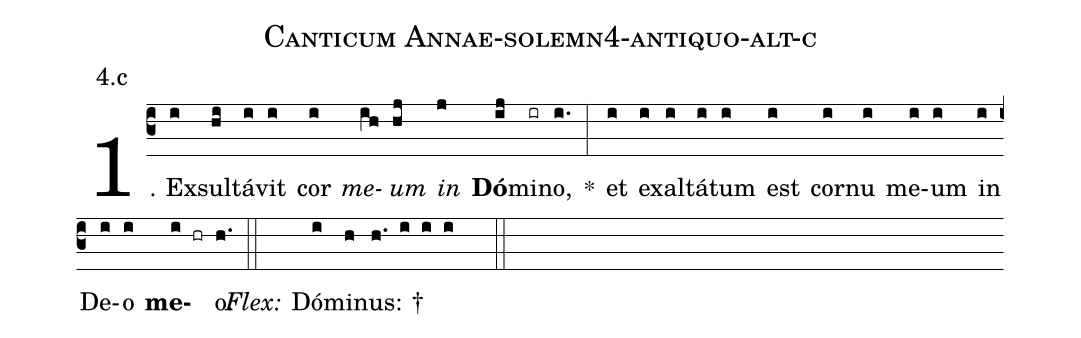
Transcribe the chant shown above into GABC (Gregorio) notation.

name: Canticum Annae-solemn4-antiquo-alt-c;
annotation: 4.c;
%%
(c3)1. Ex(i)sul(hi)tá(i)vit(i) cor(i) <i>me</i>(ih)<i>um</i>(hj) <i>in</i>(j) <b>Dó</b>(ij)mi(ir)no,(i.) *(:) et(i) ex(i)al(i)tá(i)tum(i) est(i) cor(i)nu(i) me(i)um(i) in(i) De(i)o(i) <b>me</b>(i hr)o.(h.) (::)
<i>Flex:</i>()  Dó(i)mi(h)nus: †(h. i i i  ::)
